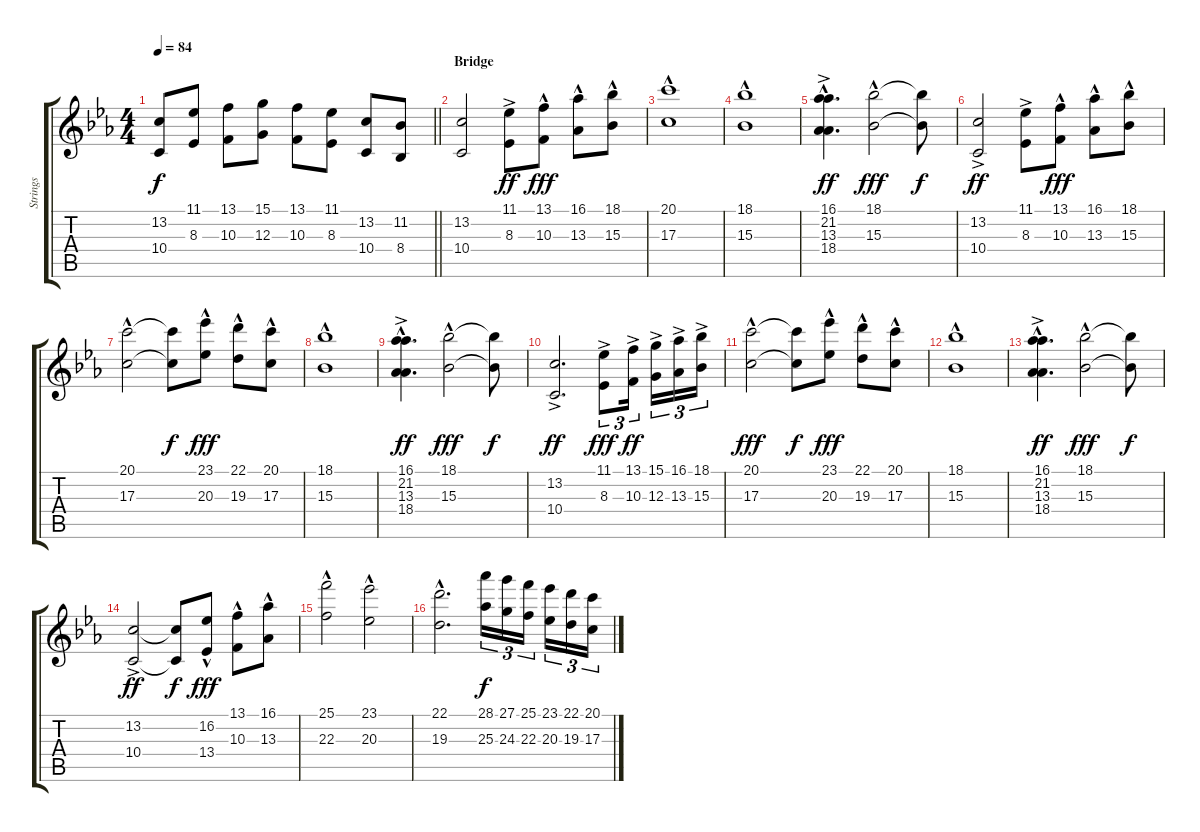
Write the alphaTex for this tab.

\track ("Strings" "Strings") {instrument stringensemble2}
\staff {score tabs}
\tuning (E4 B3 G3 D3 A2 E2) {hide}
\ts (4 4)
\tempo 84
\clef g2
\barLineRight lightlight
\ks eb
(13.2 10.4).8{dy f} (11.1 8.3).8 (13.1 10.3).8 (15.1 12.3).8 (13.1 10.3).8 (11.1 8.3).8 (13.2 10.4).8 (11.2 8.4).8 |
\section ("" "Bridge")
(13.2 10.4).2 (11.1{ac} 8.3{ac}).8{dy ff} (13.1{hac} 10.3{hac}).8{dy fff} (16.1{hac} 13.3{hac}).8 (18.1{hac} 15.3{hac}).8 |
(20.1{hac} 17.3{hac}).1 |
(18.1{hac} 15.3{hac}).1 |
(16.1{hac} 21.2{ac} 13.3{hac} 18.4{ac}).4{d dy ff} (18.1{hac} 15.3{hac}).2{dy fff} (18.1{t} 15.3{t}).8{dy f} |
(13.2{ac} 10.4{ac}).2{dy ff} (11.1{ac} 8.3{ac}).8 (13.1{hac} 10.3{hac}).8{dy fff} (16.1{hac} 13.3{hac}).8 (18.1{hac} 15.3{hac}).8 |
(20.1{hac} 17.3{hac}).2 (20.1{t} 17.3{t}).8{dy f} (23.1{hac} 20.3{hac}).8{dy fff} (22.1{hac} 19.3{hac}).8 (20.1{hac} 17.3{hac}).8 |
(18.1{hac} 15.3{hac}).1 |
(16.1{hac} 21.2{ac} 13.3{hac} 18.4{ac}).4{d dy ff} (18.1{hac} 15.3{hac}).2{dy fff} (18.1{t} 15.3{t}).8{dy f} |
(13.2{ac} 10.4{ac}).2{d dy ff} (11.1{ac} 8.3{ac}).8{tu (3 2) dy fff} (13.1{ac} 10.3{ac}).16{tu (3 2) dy ff beam splitsecondary} (15.1{ac} 12.3{ac}).16{tu (3 2)} (16.1{ac} 13.3{ac}).16{tu (3 2)} (18.1{ac} 15.3{ac}).16{tu (3 2)} |
(20.1{hac} 17.3{hac}).2{dy fff} (20.1{t} 17.3{t}).8{dy f} (23.1{hac} 20.3{hac}).8{dy fff} (22.1{hac} 19.3{hac}).8 (20.1{hac} 17.3{hac}).8 |
(18.1{hac} 15.3{hac}).1 |
(16.1{hac} 21.2{ac} 13.3{hac} 18.4{ac}).4{d dy ff} (18.1{hac} 15.3{hac}).2{dy fff} (18.1{t} 15.3{t}).8{dy f} |
(13.2{ac} 10.4{ac}).2{dy ff} (13.2{t} 10.4{t}).8{dy f} (16.2{hac} 13.4{hac}).8{dy fff} (13.1{hac} 10.3{hac}).8 (16.1{hac} 13.3{hac}).8 |
(25.1{hac} 22.3{hac}).2 (23.1{hac} 20.3{hac}).2 |
(22.1{hac} 19.3{hac}).2{d} (28.1 25.3).16{tu (3 2) dy f} (27.1 24.3).16{tu (3 2)} (25.1 22.3).16{tu (3 2) beam splitsecondary} (23.1 20.3).16{tu (3 2)} (22.1 19.3).16{tu (3 2)} (20.1 17.3).16{tu (3 2)}
